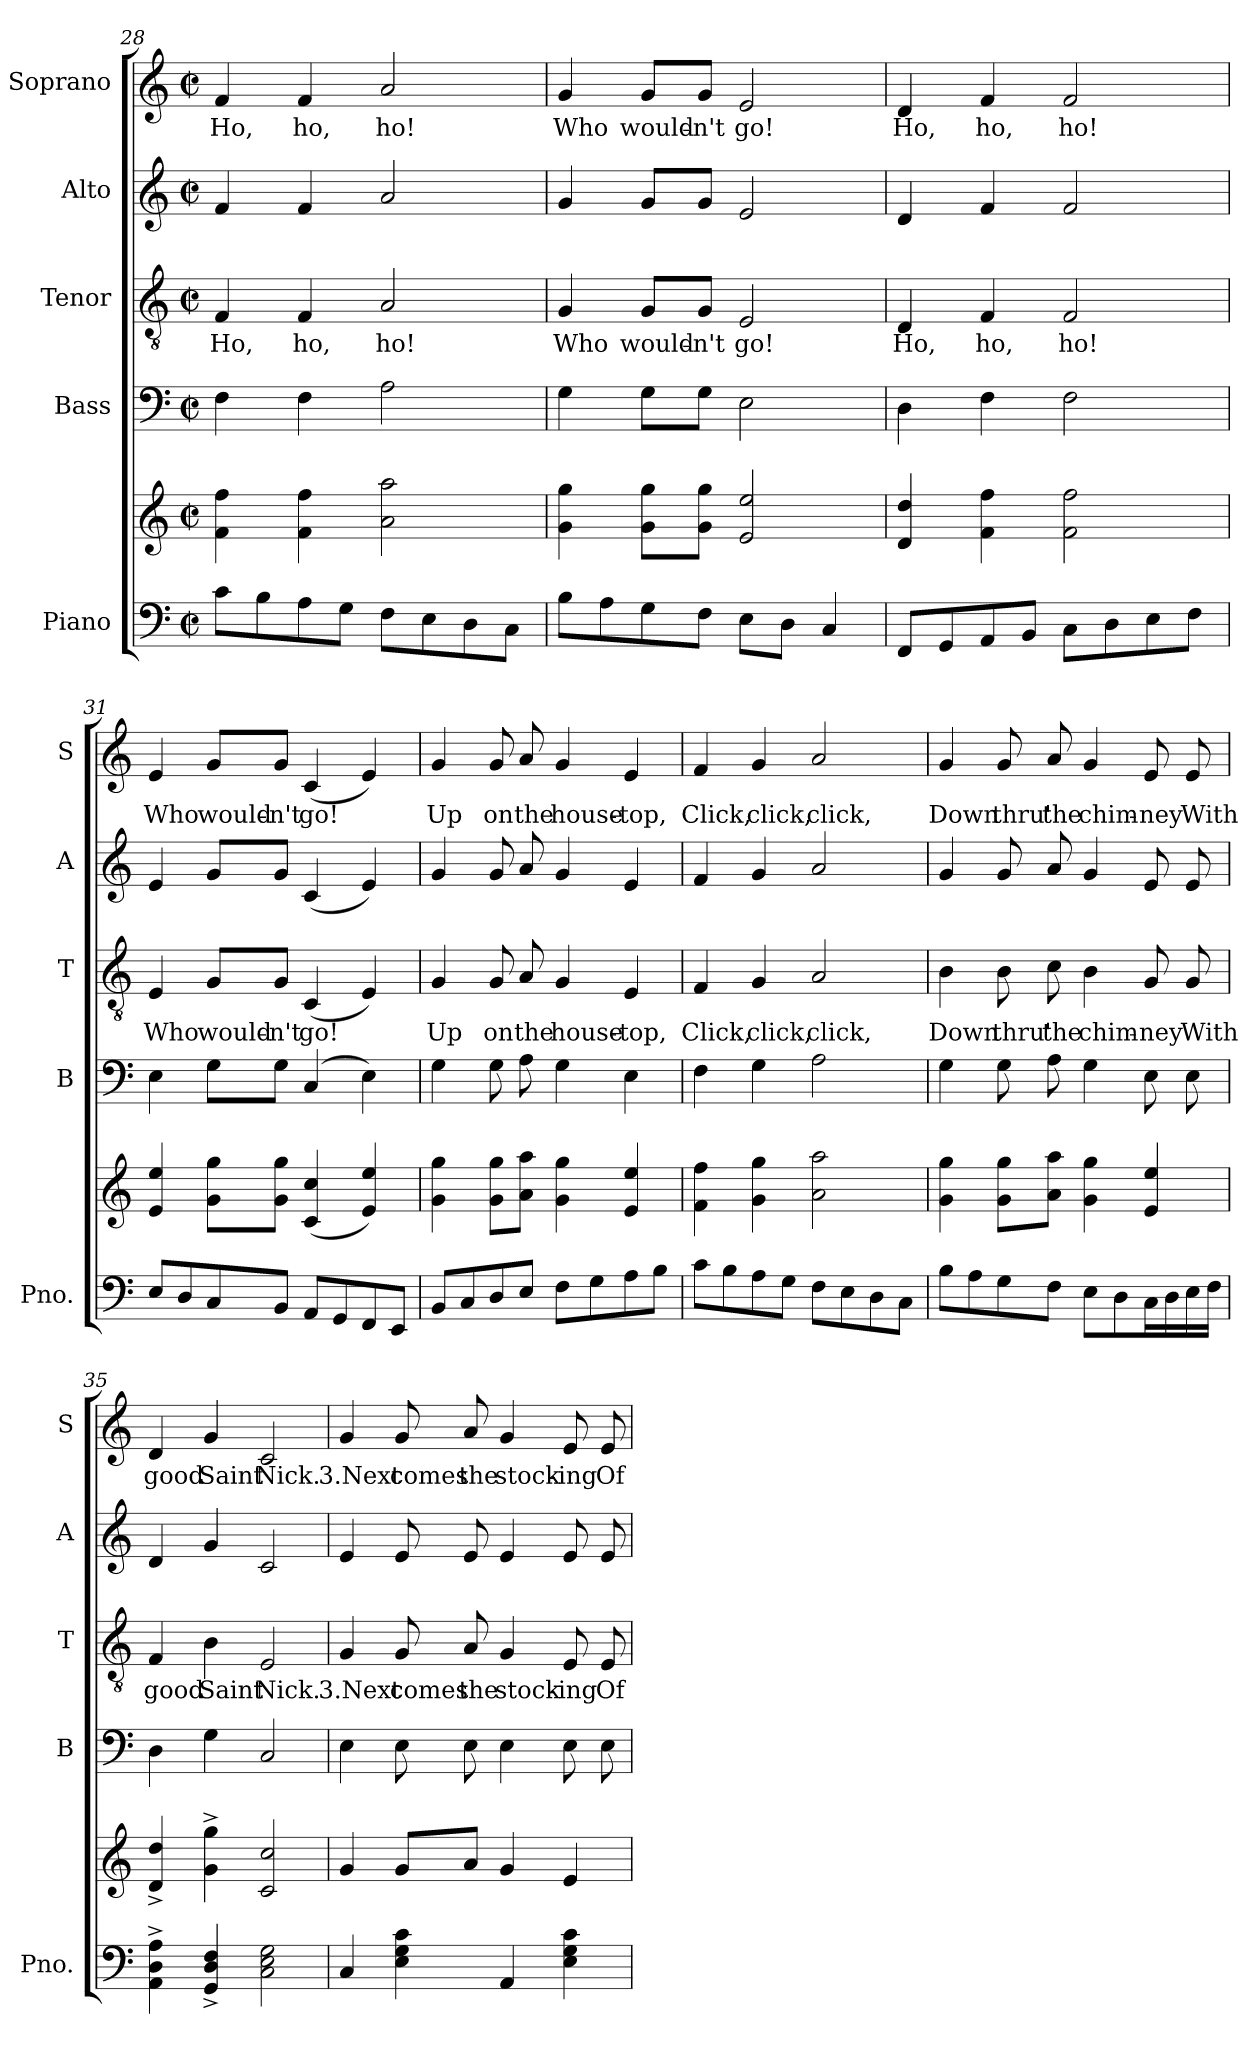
**kern	**kern	**kern	**kern	**text	**kern	**kern	**text
*part5	*part5	*part4	*part3	*part3	*part2	*part1	*part1
*staff6	*staff5	*staff4	*staff3	*staff3	*staff2	*staff1	*staff1
*I"Piano	*	*I"Bass	*I"Tenor	*	*I"Alto	*I"Soprano	*
*I'Pno.	*	*I'B	*I'T	*	*I'A	*I'S	*
*clefF4	*clefG2	*clefF4	*clefGv2	*	*clefG2	*clefG2	*
*k[]	*k[]	*k[]	*k[]	*	*k[]	*k[]	*
*C:	*C:	*C:	*C:	*	*C:	*C:	*
*M2/2	*M2/2	*M2/2	*M2/2	*	*M2/2	*M2/2	*
*met(c|)	*met(c|)	*met(c|)	*met(c|)	*	*met(c|)	*met(c|)	*
=28	=28	=28	=28	=28	=28	=28	=28
!	!	!	!	!LO:LY:b	!	!	!LO:LY:b
8c\L	4f\ 4ff\	4F\	4F/	Ho,	4f/	4f/	Ho,
8B\	.	.	.	.	.	.	.
!	!	!	!	!LO:LY:b	!	!	!LO:LY:b
8A\	4f\ 4ff\	4F\	4F/	ho,	4f/	4f/	ho,
8G\J	.	.	.	.	.	.	.
!	!	!	!	!LO:LY:b	!	!	!LO:LY:b
8F\L	2a\ 2aa\	2A\	2A/	ho!	2a/	2a/	ho!
8E\	.	.	.	.	.	.	.
8D\	.	.	.	.	.	.	.
8C\J	.	.	.	.	.	.	.
=29	=29	=29	=29	=29	=29	=29	=29
!	!	!	!	!LO:LY:b	!	!	!LO:LY:b
8B\L	4g\ 4gg\	4G\	4G/	Who	4g/	4g/	Who
8A\	.	.	.	.	.	.	.
!	!	!	!	!LO:LY:b	!	!	!LO:LY:b
8G\	8g\ 8gg\L	8G\L	8G/L	would-	8g/L	8g/L	would-
!	!	!	!	!LO:LY:b	!	!	!LO:LY:b
8F\J	8g\ 8gg\J	8G\J	8G/J	-n't	8g/J	8g/J	-n't
!	!	!	!	!LO:LY:b	!	!	!LO:LY:b
8E\L	2e/ 2ee/	2E\	2E/	go!	2e/	2e/	go!
8D\J	.	.	.	.	.	.	.
4C/	.	.	.	.	.	.	.
!!LO:LB:g=z
=30	=30	=30	=30	=30	=30	=30	=30
!	!	!	!	!LO:LY:b	!	!	!LO:LY:b
8FF/L	4d/ 4dd/	4D\	4D/	Ho,	4d/	4d/	Ho,
8GG/	.	.	.	.	.	.	.
!	!	!	!	!LO:LY:b	!	!	!LO:LY:b
8AA/	4f\ 4ff\	4F\	4F/	ho,	4f/	4f/	ho,
8BB/J	.	.	.	.	.	.	.
!	!	!	!	!LO:LY:b	!	!	!LO:LY:b
8C\L	2f\ 2ff\	2F\	2F/	ho!	2f/	2f/	ho!
8D\	.	.	.	.	.	.	.
8E\	.	.	.	.	.	.	.
8F\J	.	.	.	.	.	.	.
=31	=31	=31	=31	=31	=31	=31	=31
!	!	!	!	!LO:LY:b	!	!	!LO:LY:b
8E/L	4e/ 4ee/	4E\	4E/	Who	4e/	4e/	Who
8D/	.	.	.	.	.	.	.
!	!	!	!	!LO:LY:b	!	!	!LO:LY:b
8C/	8g\ 8gg\L	8G\L	8G/L	would-	8g/L	8g/L	would-
!	!	!	!	!LO:LY:b	!	!	!LO:LY:b
8BB/J	8g\ 8gg\J	8G\J	8G/J	-n't	8g/J	8g/J	-n't
!	!	!	!	!LO:LY:b	!	!	!LO:LY:b
8AA/L	(<4c/ 4cc/	(4C/	(<4C/	go!	(<4c/	(<4c/	go!
8GG/	.	.	.	.	.	.	.
8FF/	4e/ 4ee/)	4E\)	4E/)	.	4e/)	4e/)	.
8EE/J	.	.	.	.	.	.	.
=32	=32	=32	=32	=32	=32	=32	=32
!	!	!	!	!LO:LY:b	!	!	!LO:LY:b
8BB/L	4g\ 4gg\	4G\	4G/	Up	4g/	4g/	Up
8C/	.	.	.	.	.	.	.
!	!	!	!	!LO:LY:b	!	!	!LO:LY:b
8D/	8g\ 8gg\L	8G\	8G/	on	8g/	8g/	on
!	!	!	!	!LO:LY:b	!	!	!LO:LY:b
8E/J	8a\ 8aa\J	8A\	8A/	the	8a/	8a/	the
!	!	!	!	!LO:LY:b	!	!	!LO:LY:b
8F\L	4g\ 4gg\	4G\	4G/	house-	4g/	4g/	house-
8G\	.	.	.	.	.	.	.
!	!	!	!	!LO:LY:b	!	!	!LO:LY:b
8A\	4e/ 4ee/	4E\	4E/	-top,	4e/	4e/	-top,
8B\J	.	.	.	.	.	.	.
=33	=33	=33	=33	=33	=33	=33	=33
!	!	!	!	!LO:LY:b	!	!	!LO:LY:b
8c\L	4f\ 4ff\	4F\	4F/	Click,	4f/	4f/	Click,
8B\	.	.	.	.	.	.	.
!	!	!	!	!LO:LY:b	!	!	!LO:LY:b
8A\	4g\ 4gg\	4G\	4G/	click,	4g/	4g/	click,
8G\J	.	.	.	.	.	.	.
!	!	!	!	!LO:LY:b	!	!	!LO:LY:b
8F\L	2a\ 2aa\	2A\	2A/	click,	2a/	2a/	click,
8E\	.	.	.	.	.	.	.
8D\	.	.	.	.	.	.	.
8C\J	.	.	.	.	.	.	.
!!LO:PB:g=z
=34	=34	=34	=34	=34	=34	=34	=34
!	!	!	!	!LO:LY:b	!	!	!LO:LY:b
8B\L	4g\ 4gg\	4G\	4B\	Down	4g/	4g/	Down
8A\	.	.	.	.	.	.	.
!	!	!	!	!LO:LY:b	!	!	!LO:LY:b
8G\	8g\ 8gg\L	8G\	8B\	thru'	8g/	8g/	thru'
!	!	!	!	!LO:LY:b	!	!	!LO:LY:b
8F\J	8a\ 8aa\J	8A\	8c\	the	8a/	8a/	the
!	!	!	!	!LO:LY:b	!	!	!LO:LY:b
8E\L	4g\ 4gg\	4G\	4B\	chim-	4g/	4g/	chim-
8D\	.	.	.	.	.	.	.
!	!	!	!	!LO:LY:b	!	!	!LO:LY:b
16C\L	4e/ 4ee/	8E\	8G/	-ney	8e/	8e/	-ney
16D\	.	.	.	.	.	.	.
!	!	!	!	!LO:LY:b	!	!	!LO:LY:b
16E\	.	8E\	8G/	With	8e/	8e/	With
16F\JJ	.	.	.	.	.	.	.
=35	=35	=35	=35	=35	=35	=35	=35
!	!	!	!	!LO:LY:b	!	!	!LO:LY:b
4AA\^> 4D\^> 4A\^>	4d/^< 4dd/^<	4D\	4F/	good	4d/	4d/	good
!	!	!	!	!LO:LY:b	!	!	!LO:LY:b
4GG/^< 4D/^< 4F/^<	4g\^> 4gg\^>	4G\	4B\	Saint	4g/	4g/	Saint
!	!	!	!	!LO:LY:b	!	!	!LO:LY:b
2C\ 2E\ 2G\	2c/ 2cc/	2C/	2E/	Nick.	2c/	2c/	Nick.
=36	=36	=36	=36	=36	=36	=36	=36
!	!	!	!	!LO:LY:b	!	!	!LO:LY:b
4C/	4g/	4E\	4G/	3.Next	4e/	4g/	3.Next
!	!	!	!	!LO:LY:b	!	!	!LO:LY:b
4E\ 4G\ 4c\	8g/L	8E\	8G/	comes	8e/	8g/	comes
!	!	!	!	!LO:LY:b	!	!	!LO:LY:b
.	8a/J	8E\	8A/	the	8e/	8a/	the
!	!	!	!	!LO:LY:b	!	!	!LO:LY:b
4AA/	4g/	4E\	4G/	stock-	4e/	4g/	stock-
!	!	!	!	!LO:LY:b	!	!	!LO:LY:b
4E\ 4G\ 4c\	4e/	8E\	8E/	-ing	8e/	8e/	-ing
!	!	!	!	!LO:LY:b	!	!	!LO:LY:b
.	.	8E\	8E/	Of	8e/	8e/	Of
=	=	=	=	=	=	=	=
*-	*-	*-	*-	*-	*-	*-	*-
